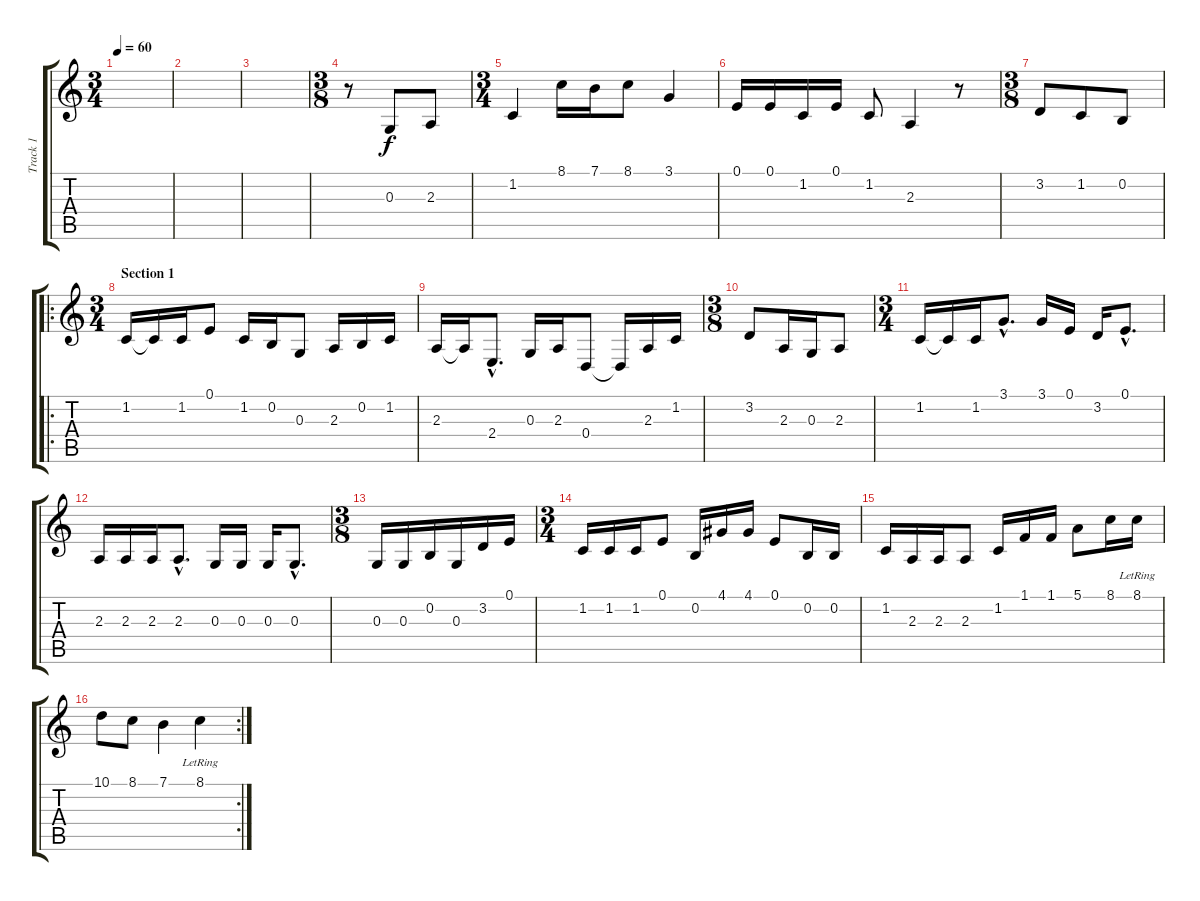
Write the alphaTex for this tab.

\track ("Track 1" "Track 1") {instrument violin}
\staff {score tabs}
\tuning (E4 B3 G3 D3 A2 E2) {hide}
\ts (3 4)
\tempo 60
\clef g2
\ks c
|
|
|
\ts (3 8)
r.8 0.3.8 2.3.8 |
\ts (3 4)
1.2.4 8.1.16 7.1.16 8.1.8 3.1.4 |
0.1.16 0.1.16 1.2.16 0.1.16 1.2.8 2.3.4 r.8 |
\ts (3 8)
3.2.8 1.2.8 0.2.8 |
\ro
\ts (3 4)
\section ("" "Section 1")
1.2.16 1.2{t}.16 1.2.16 0.1.8 1.2.16 0.2.16 0.3.8 2.3.16 0.2.16 1.2.16 |
2.3.16 2.3{t}.16 2.4{hac}.8{d} 0.3.16 2.3.16 0.4.8 0.4{t}.16 2.3.16 1.2.16 |
\ts (3 8)
3.2.8 2.3.16 0.3.16 2.3.8 |
\ts (3 4)
1.2.16 1.2{t}.16 1.2.16 3.1{hac}.8{d} 3.1.16 0.1.16 3.2.16 0.1{hac}.8{d} |
2.3.16 2.3.16 2.3.16 2.3{hac}.8{d} 0.3.16 0.3.16 0.3.16 0.3{hac}.8{d} |
\ts (3 8)
0.3.16 0.3.16 0.2.16 0.3.16 3.2.16 0.1.16 |
\ts (3 4)
1.2.16 1.2.16 1.2.16 0.1.8 0.2.16 4.1.16 4.1.16 0.1.8 0.2.16 0.2.16 |
1.2.16 2.3.16 2.3.16 2.3.8 1.2.16 1.1.16 1.1.16 5.1.8 8.1.16 8.1{lr}.16 |
\rc 2
10.1.8 8.1.8 7.1.4 8.1{lr}.4
